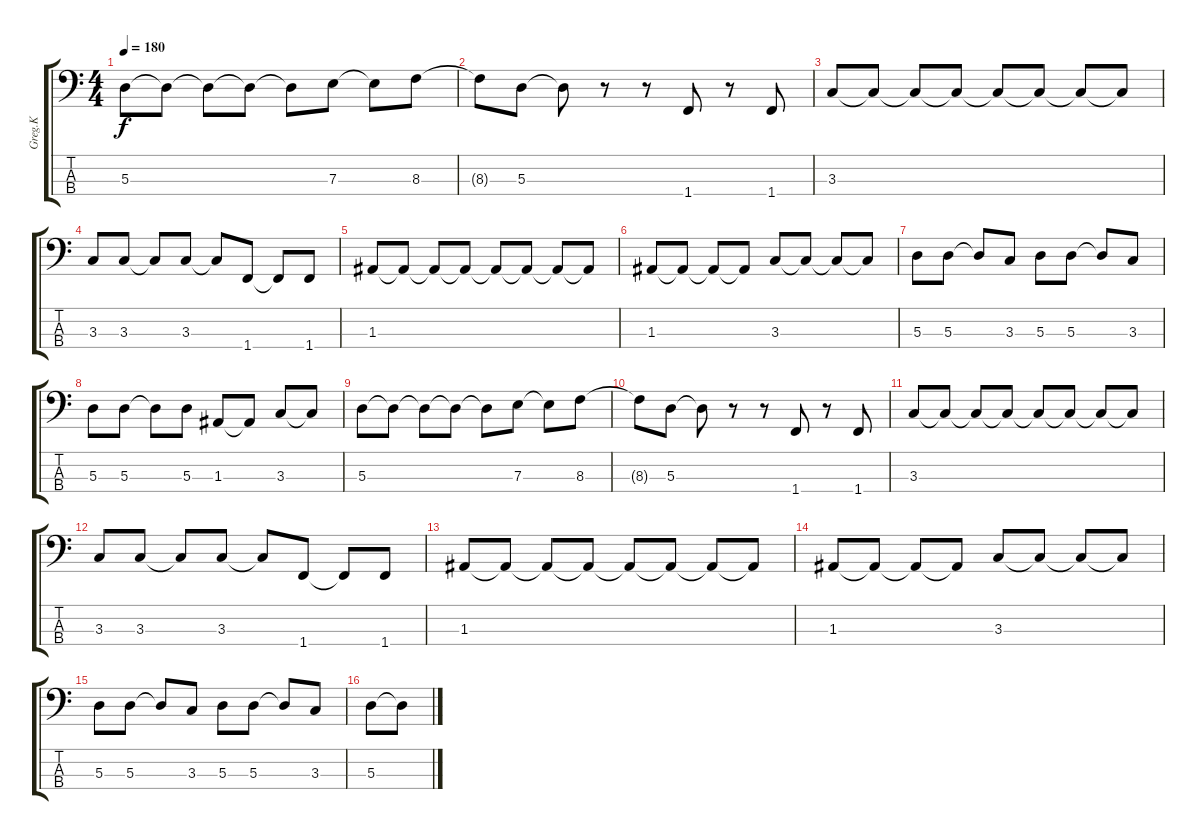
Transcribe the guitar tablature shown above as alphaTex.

\track ("Greg.K" "Greg.K") {instrument electricbassfinger}
\staff {score tabs}
\tuning (G2 D2 A1 E1) {hide}
\ts (4 4)
\tempo 180
\clef f4
\ks c
5.3.8{dy f} 5.3{t}.8 5.3{t}.8 5.3{t}.8 5.3{t}.8 7.3.8 7.3{t}.8 8.3.8 |
8.3{t}.8 5.3.8 5.3{t}.8 r.8 r.8 1.4.8 r.8 1.4.8 |
3.3.8 3.3{t}.8 3.3{t}.8 3.3{t}.8 3.3{t}.8 3.3{t}.8 3.3{t}.8 3.3{t}.8 |
3.3.8 3.3.8 3.3{t}.8 3.3.8 3.3{t}.8 1.4.8 1.4{t}.8 1.4.8 |
1.3.8 1.3{t}.8 1.3{t}.8 1.3{t}.8 1.3{t}.8 1.3{t}.8 1.3{t}.8 1.3{t}.8 |
1.3.8 1.3{t}.8 1.3{t}.8 1.3{t}.8 3.3.8 3.3{t}.8 3.3{t}.8 3.3{t}.8 |
5.3.8 5.3.8 5.3{t}.8 3.3.8 5.3.8 5.3.8 5.3{t}.8 3.3.8 |
5.3.8 5.3.8 5.3{t}.8 5.3.8 1.3.8 1.3{t}.8 3.3.8 3.3{t}.8 |
5.3.8 5.3{t}.8 5.3{t}.8 5.3{t}.8 5.3{t}.8 7.3.8 7.3{t}.8 8.3.8 |
8.3{t}.8 5.3.8 5.3{t}.8 r.8 r.8 1.4.8 r.8 1.4.8 |
3.3.8 3.3{t}.8 3.3{t}.8 3.3{t}.8 3.3{t}.8 3.3{t}.8 3.3{t}.8 3.3{t}.8 |
3.3.8 3.3.8 3.3{t}.8 3.3.8 3.3{t}.8 1.4.8 1.4{t}.8 1.4.8 |
1.3.8 1.3{t}.8 1.3{t}.8 1.3{t}.8 1.3{t}.8 1.3{t}.8 1.3{t}.8 1.3{t}.8 |
1.3.8 1.3{t}.8 1.3{t}.8 1.3{t}.8 3.3.8 3.3{t}.8 3.3{t}.8 3.3{t}.8 |
5.3.8 5.3.8 5.3{t}.8 3.3.8 5.3.8 5.3.8 5.3{t}.8 3.3.8 |
5.3.8 5.3{t}.8
